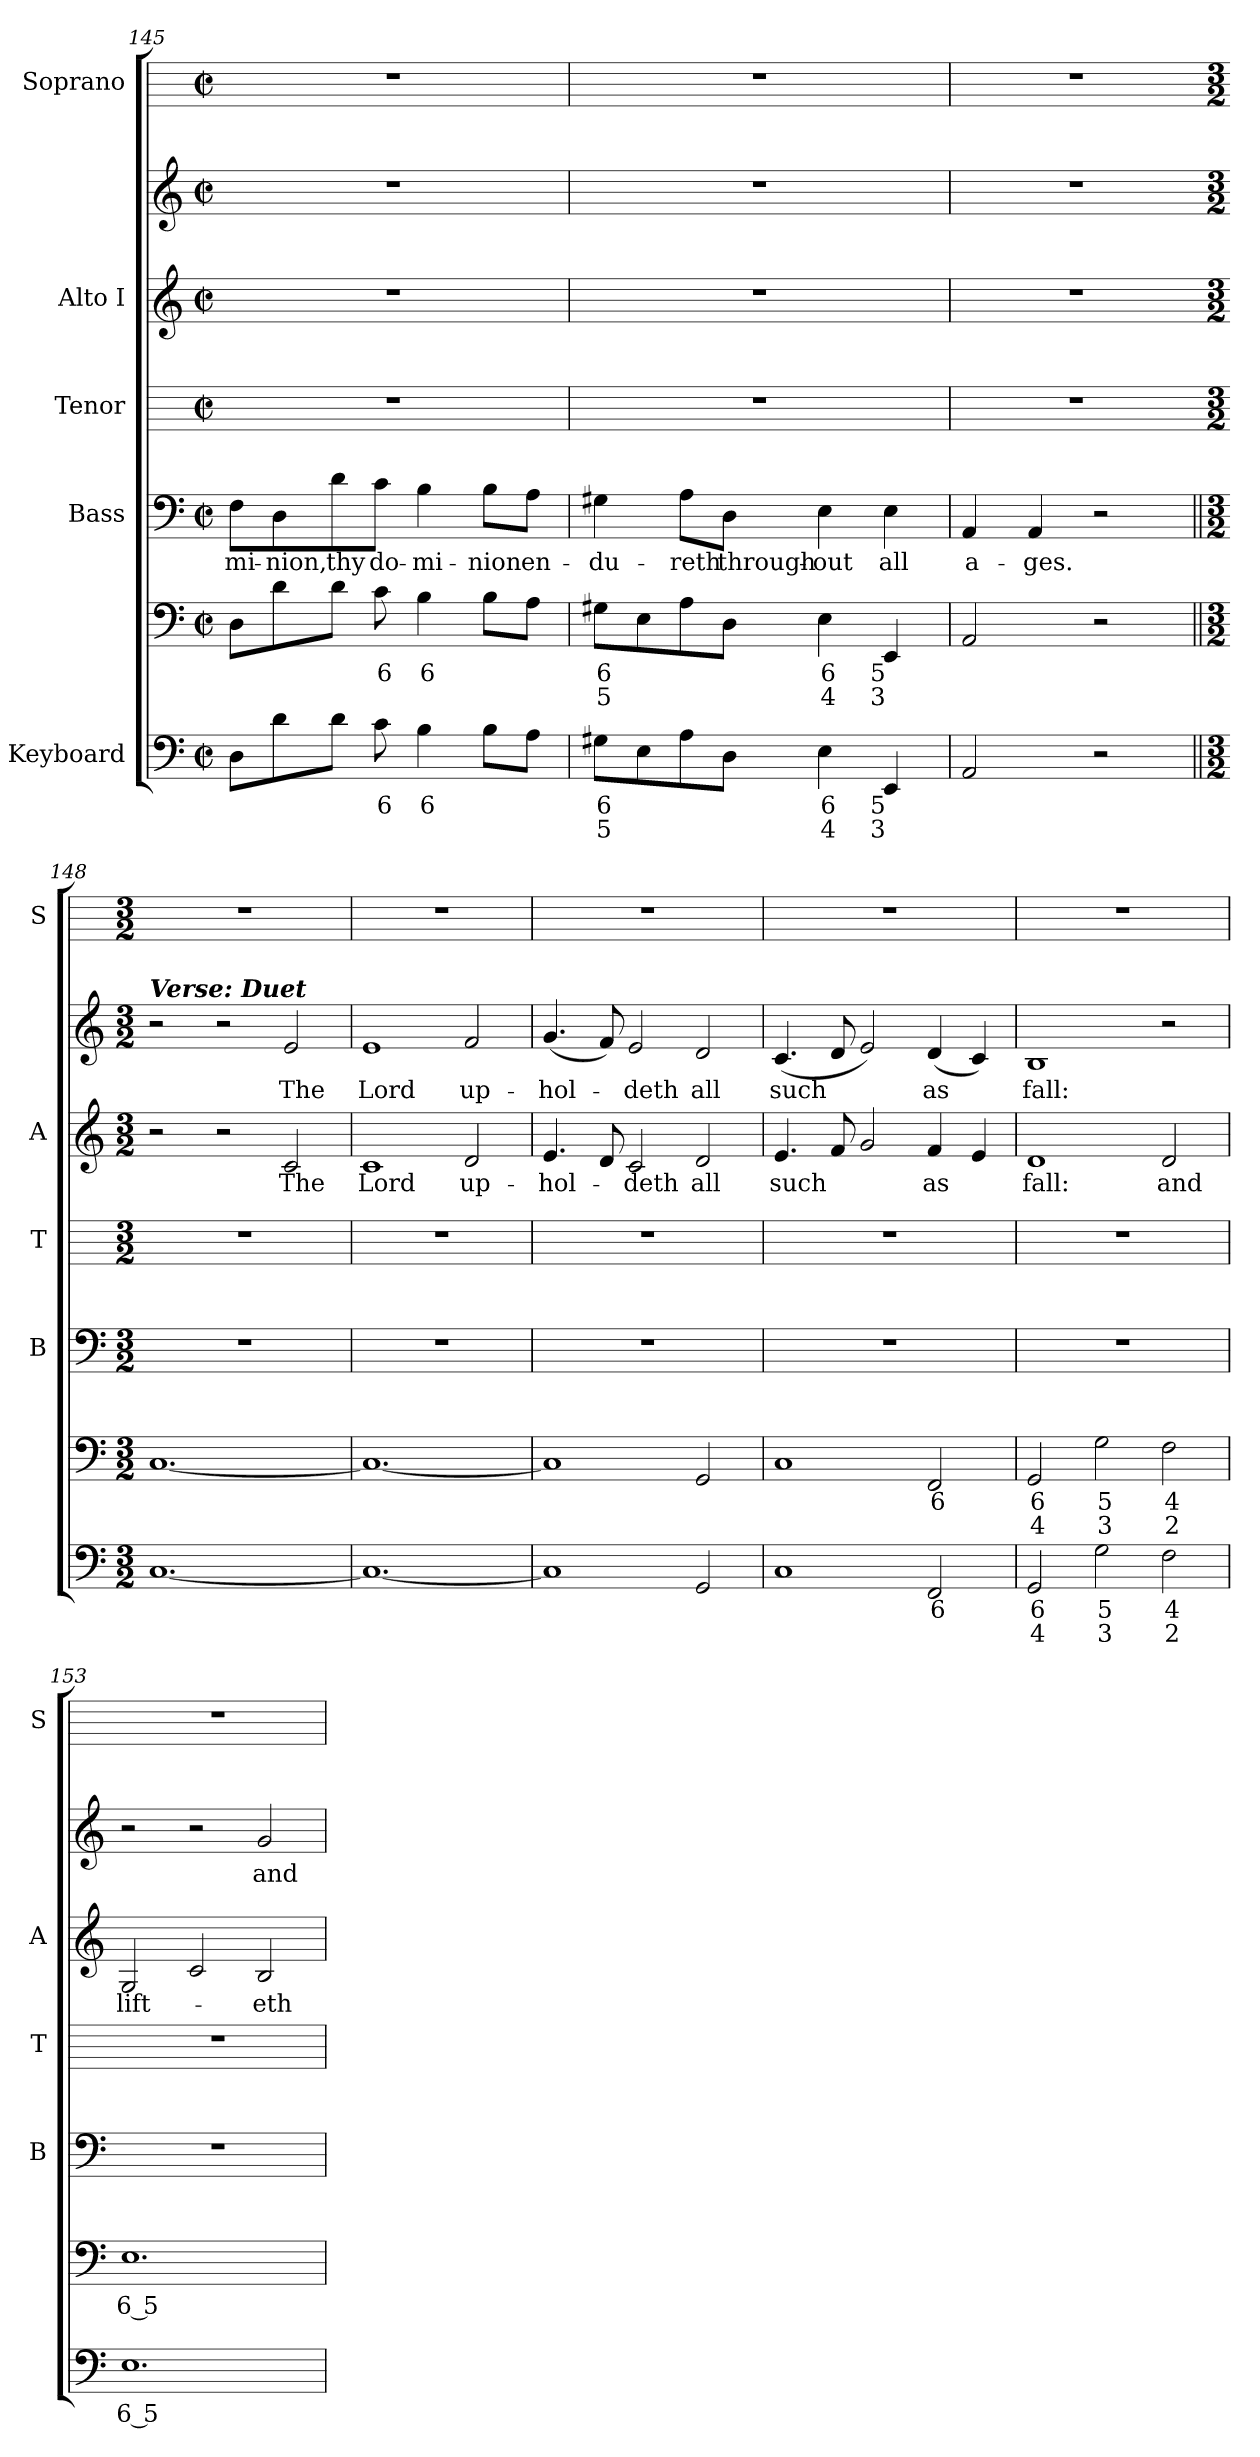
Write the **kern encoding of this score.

**kern	**text	**text	**kern	**text	**text	**kern	**text	**kern	**kern	**text	**kern	**text	**kern
*part5	*part5	*part5	*part5	*part5	*part5	*part4	*part4	*part3	*part2	*part2	*part2	*part2	*part1
*staff7	*staff7	*staff7	*staff6	*staff6	*staff6	*staff5	*staff5	*staff4	*staff3	*staff3	*staff2	*staff2	*staff1
*I"Keyboard	*	*	*	*	*	*I"Bass	*	*I"Tenor	*I"Alto I	*	*	*	*I"Soprano
*	*	*	*	*	*	*I'B	*	*I'T	*I'A	*	*	*	*I'S
*clefF4	*	*	*clefF4	*	*	*clefF4	*	*	*clefG2	*	*clefG2	*	*
*k[]	*	*	*k[]	*	*	*k[]	*	*	*k[]	*	*k[]	*	*
*C:	*	*	*C:	*	*	*C:	*	*	*C:	*	*C:	*	*
*M2/2	*	*	*M2/2	*	*	*M2/2	*	*M2/2	*M2/2	*	*M2/2	*	*M2/2
*met(c|)	*	*	*met(c|)	*	*	*met(c|)	*	*met(c|)	*met(c|)	*	*met(c|)	*	*met(c|)
=145	=145	=145	=145	=145	=145	=145	=145	=145	=145	=145	=145	=145	=145
!	!	!	!	!	!	!	!LO:LY:b	!	!	!	!	!	!
8DL	.	.	8DL	.	.	8F\L	-mi-	1r	1r	.	1r	.	1r
!	!	!	!	!	!	!	!LO:LY:b	!	!	!	!	!	!
8d	.	.	8d	.	.	8D\	-nion,	.	.	.	.	.	.
!	!	!	!	!	!	!	!LO:LY:b	!	!	!	!	!	!
8dJ	.	.	8dJ	.	.	8d\	thy	.	.	.	.	.	.
!	!LO:LY:b	!	!	!LO:LY:b	!	!	!LO:LY:b	!	!	!	!	!	!
8c	6	.	8c	6	.	8c\J	do-	.	.	.	.	.	.
!	!LO:LY:b	!	!	!LO:LY:b	!	!	!LO:LY:b	!	!	!	!	!	!
4B	6	.	4B	6	.	4B	-mi-	.	.	.	.	.	.
!	!	!	!	!	!	!	!LO:LY:b	!	!	!	!	!	!
8BL	.	.	8BL	.	.	8B\L	-nion	.	.	.	.	.	.
!	!	!	!	!	!	!	!LO:LY:b	!	!	!	!	!	!
8AJ	.	.	8AJ	.	.	8A\J	en-	.	.	.	.	.	.
=146	=146	=146	=146	=146	=146	=146	=146	=146	=146	=146	=146	=146	=146
!	!LO:LY:b	!LO:LY:b	!	!LO:LY:b	!LO:LY:b	!	!LO:LY:b	!	!	!	!	!	!
8G#XL	6	5	8G#XL	6	5	4G#X	-du-	1r	1r	.	1r	.	1r
8E	.	.	8E	.	.	.	.	.	.	.	.	.	.
!	!	!	!	!	!	!	!LO:LY:b	!	!	!	!	!	!
8A	.	.	8A	.	.	8A\L	-reth	.	.	.	.	.	.
!	!	!	!	!	!	!	!LO:LY:b	!	!	!	!	!	!
8DJ	.	.	8DJ	.	.	8D\J	through-	.	.	.	.	.	.
!	!LO:LY:b	!LO:LY:b	!	!LO:LY:b	!LO:LY:b	!	!LO:LY:b	!	!	!	!	!	!
4E	6	4	4E	6	4	4E	-out	.	.	.	.	.	.
!	!LO:LY:b	!LO:LY:b	!	!LO:LY:b	!LO:LY:b	!	!LO:LY:b	!	!	!	!	!	!
4EE	5	3	4EE	5	3	4E	all	.	.	.	.	.	.
=147	=147	=147	=147	=147	=147	=147	=147	=147	=147	=147	=147	=147	=147
!	!	!	!	!	!	!	!LO:LY:b	!	!	!	!	!	!
2AA	.	.	2AA	.	.	4AA	a-	1r	1r	.	1r	.	1r
!	!	!	!	!	!	!	!LO:LY:b	!	!	!	!	!	!
.	.	.	.	.	.	4AA	-ges.	.	.	.	.	.	.
2r	.	.	2r	.	.	2r	.	.	.	.	.	.	.
!!LO:LB:g=z
=148||	=148	=148	=148||	=148	=148	=148||	=148	=148	=148	=148	=148	=148	=148
*	*	*	*	*	*	*	*	*	*k[]	*	*k[]	*	*
*	*	*	*	*	*	*	*	*	*C:	*	*C:	*	*
*M3/2	*	*	*M3/2	*	*	*M3/2	*	*M3/2	*M3/2	*	*M3/2	*	*M3/2
!	!	!	!	!	!	!	!	!	!	!	!LO:TX:a:Bi:t=Verse&colon; Duet	!	!
[1.C	.	.	[1.C	.	.	1.r	.	1.r	2r	.	2r	.	1.r
.	.	.	.	.	.	.	.	.	2r	.	2r	.	.
!	!	!	!	!	!	!	!	!	!	!LO:LY:b	!	!LO:LY:b	!
.	.	.	.	.	.	.	.	.	2c	The	2e	The	.
=149	=149	=149	=149	=149	=149	=149	=149	=149	=149	=149	=149	=149	=149
!	!	!	!	!	!	!	!	!	!	!LO:LY:b	!	!LO:LY:b	!
1.C_	.	.	1.C_	.	.	1.r	.	1.r	1c	-Lord	1e	Lord	1.r
!	!	!	!	!	!	!	!	!	!	!LO:LY:b	!	!LO:LY:b	!
.	.	.	.	.	.	.	.	.	2d	up-	2f	up-	.
=150	=150	=150	=150	=150	=150	=150	=150	=150	=150	=150	=150	=150	=150
!	!	!	!	!	!	!	!	!	!	!LO:LY:b	!	!LO:LY:b	!
1C]	.	.	1C]	.	.	1.r	.	1.r	4.e	hol-	(<4.g	-hol-	1.r
.	.	.	.	.	.	.	.	.	8d	.	8f)	.	.
!	!	!	!	!	!	!	!	!	!	!LO:LY:b	!	!LO:LY:b	!
.	.	.	.	.	.	.	.	.	2c	deth	2e	deth	.
!	!	!	!	!	!	!	!	!	!	!LO:LY:b	!	!LO:LY:b	!
2GG	.	.	2GG	.	.	.	.	.	2d	all	2d	all	.
=151	=151	=151	=151	=151	=151	=151	=151	=151	=151	=151	=151	=151	=151
!	!	!	!	!	!	!	!	!	!	!LO:LY:b	!	!LO:LY:b	!
1C	.	.	1C	.	.	1.r	.	1.r	4.e	such	(<4.c	such	1.r
.	.	.	.	.	.	.	.	.	8f	.	8d	.	.
.	.	.	.	.	.	.	.	.	2g	.	2e)	.	.
!	!LO:LY:b	!	!	!LO:LY:b	!	!	!	!	!	!LO:LY:b	!	!LO:LY:b	!
2FF	6	.	2FF	6	.	.	.	.	4f	as	(<4d	as	.
.	.	.	.	.	.	.	.	.	4e	.	4c)	.	.
=152	=152	=152	=152	=152	=152	=152	=152	=152	=152	=152	=152	=152	=152
!	!LO:LY:b	!LO:LY:b	!	!LO:LY:b	!LO:LY:b	!	!	!	!	!LO:LY:b	!	!LO:LY:b	!
2GG	6	4	2GG	6	4	1.r	.	1.r	1d	fall:	1B	fall:	1.r
!	!LO:LY:b	!LO:LY:b	!	!LO:LY:b	!LO:LY:b	!	!	!	!	!	!	!	!
2G	5	3	2G	5	3	.	.	.	.	.	.	.	.
!	!LO:LY:b	!LO:LY:b	!	!LO:LY:b	!LO:LY:b	!	!	!	!	!LO:LY:b	!	!	!
2F	4	2	2F	4	2	.	.	.	2d	and	2r	.	.
=153	=153	=153	=153	=153	=153	=153	=153	=153	=153	=153	=153	=153	=153
!	!LO:LY:b	!	!	!LO:LY:b	!	!	!	!	!	!LO:LY:b	!	!	!
1.E	6 5	.	1.E	6 5	.	1.r	.	1.r	2G	lift-	2r	.	1.r
.	.	.	.	.	.	.	.	.	2c	.	2r	.	.
!	!	!	!	!	!	!	!	!	!	!LO:LY:b	!	!LO:LY:b	!
.	.	.	.	.	.	.	.	.	2B	eth	2g	and	.
=	=	=	=	=	=	=	=	=	=	=	=	=	=
*-	*-	*-	*-	*-	*-	*-	*-	*-	*-	*-	*-	*-	*-
